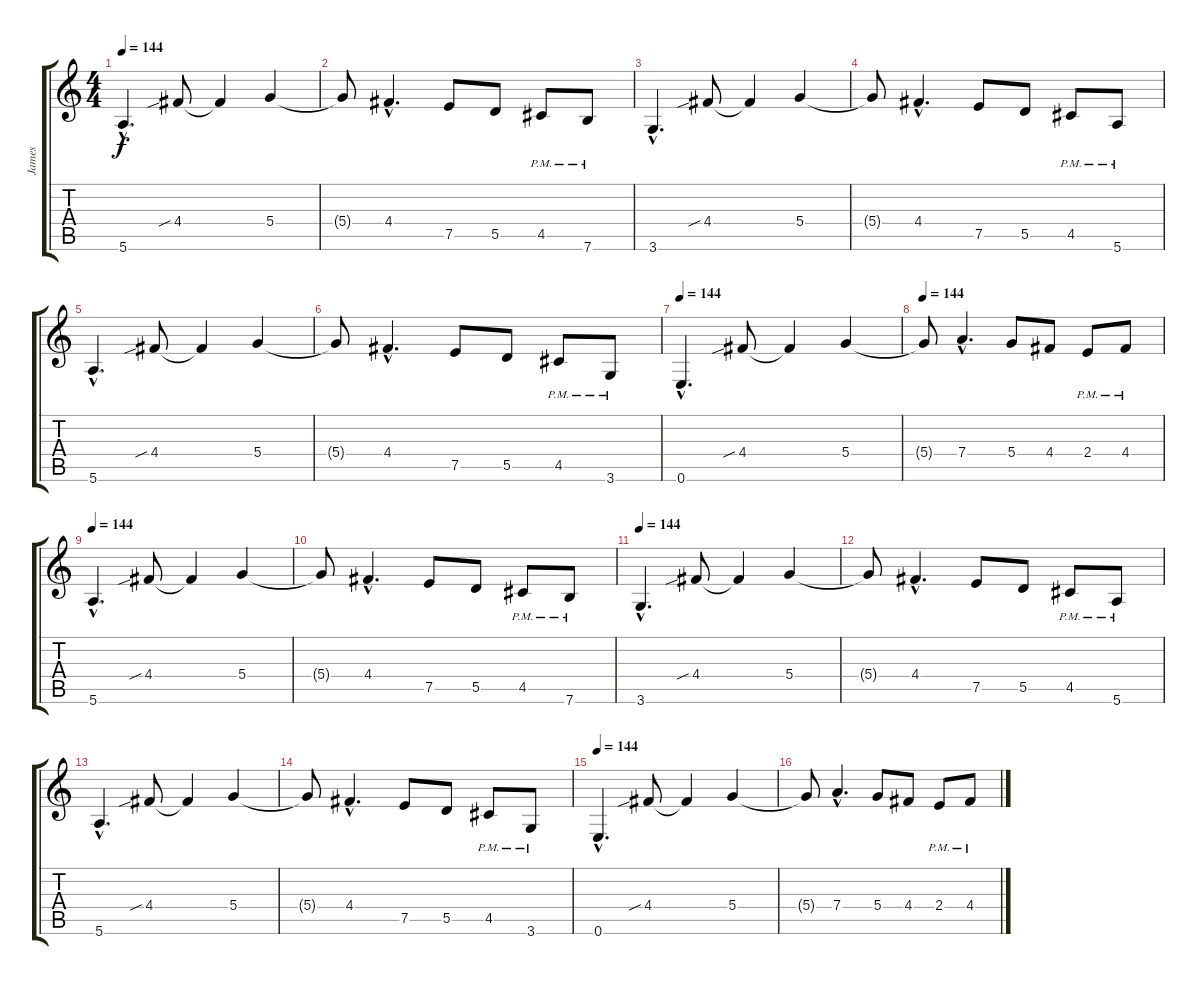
\track ("James" "James") {instrument acousticguitarnylon}
\staff {score tabs}
\tuning (E4 B3 G3 D3 A2 E2) {hide}
\ts (4 4)
\tempo 144
\clef g2
\ks c
5.6{hac}.4{d dy f instrument distortionguitar} 4.4{sib}.8 4.4{t}.4 5.4.4 |
5.4{t}.8 4.4{hac}.4{d} 7.5.8 5.5.8 4.5{pm}.8{instrument electricguitarmuted} 7.6{pm}.8 |
3.6{hac}.4{d instrument distortionguitar} 4.4{sib}.8 4.4{t}.4 5.4.4 |
5.4{t}.8 4.4{hac}.4{d} 7.5.8 5.5.8 4.5{pm}.8{instrument electricguitarmuted} 5.6{pm}.8 |
5.6{hac}.4{d instrument distortionguitar} 4.4{sib}.8 4.4{t}.4 5.4.4 |
5.4{t}.8 4.4{hac}.4{d} 7.5.8 5.5.8 4.5{pm}.8{instrument electricguitarmuted} 3.6{pm}.8 |
\tempo 144
0.6{hac}.4{d instrument distortionguitar} 4.4{sib}.8 4.4{t}.4 5.4.4 |
\tempo 144
5.4{t}.8 7.4{hac}.4{d} 5.4.8 4.4.8 2.4{pm}.8{instrument electricguitarmuted} 4.4{pm}.8 |
\tempo 144
5.6{hac}.4{d instrument distortionguitar} 4.4{sib}.8 4.4{t}.4 5.4.4 |
5.4{t}.8 4.4{hac}.4{d} 7.5.8 5.5.8 4.5{pm}.8{instrument electricguitarmuted} 7.6{pm}.8 |
\tempo 144
3.6{hac}.4{d instrument distortionguitar} 4.4{sib}.8 4.4{t}.4 5.4.4 |
5.4{t}.8 4.4{hac}.4{d} 7.5.8 5.5.8 4.5{pm}.8{instrument electricguitarmuted} 5.6{pm}.8 |
5.6{hac}.4{d instrument distortionguitar} 4.4{sib}.8 4.4{t}.4 5.4.4 |
5.4{t}.8 4.4{hac}.4{d} 7.5.8 5.5.8 4.5{pm}.8{instrument electricguitarmuted} 3.6{pm}.8 |
\tempo 144
0.6{hac}.4{d instrument distortionguitar} 4.4{sib}.8 4.4{t}.4 5.4.4 |
5.4{t}.8 7.4{hac}.4{d} 5.4.8 4.4.8 2.4{pm}.8{instrument electricguitarmuted} 4.4{pm}.8
